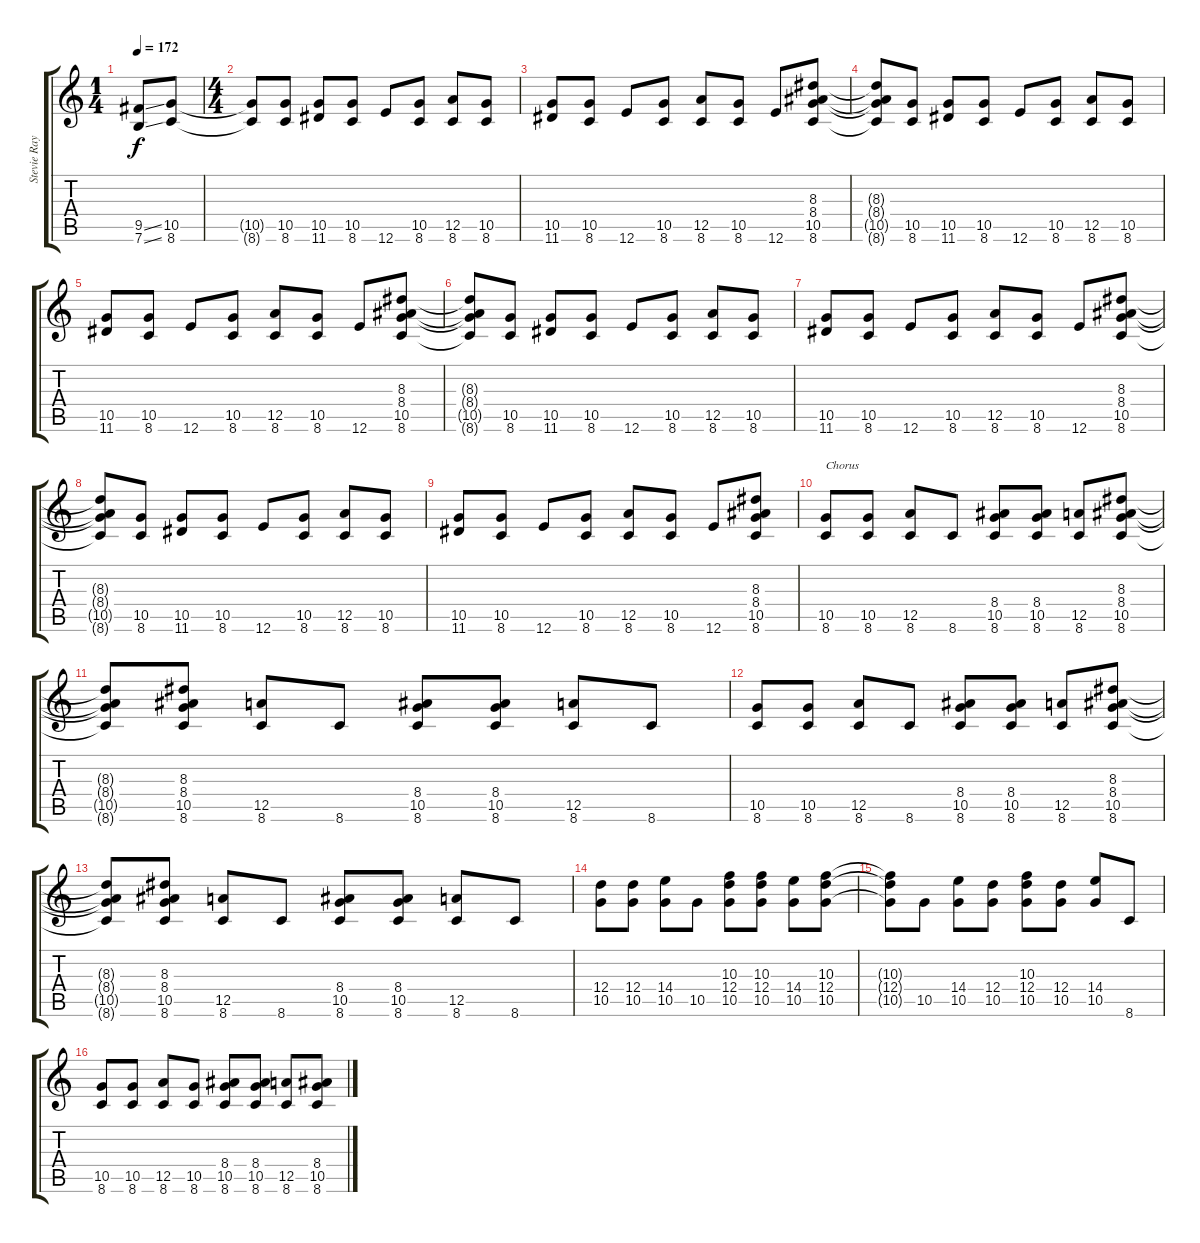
\track ("Stevie Ray" "Stevie Ray") {instrument overdrivenguitar}
\staff {score tabs}
\tuning (E4 B3 G3 D3 A2 E2) {hide}
\ts (1 4)
\tempo 172
\clef g2
\ks c
(9.5{ss} 7.6{ss}).8{dy f instrument overdrivenguitar} (10.5 8.6).8 |
\ts (4 4)
(10.5{t} 8.6{t}).8 (10.5 8.6).8 (10.5 11.6).8 (10.5 8.6).8 12.6.8 (10.5 8.6).8 (12.5 8.6).8 (10.5 8.6).8 |
(10.5 11.6).8 (10.5 8.6).8 12.6.8 (10.5 8.6).8 (12.5 8.6).8 (10.5 8.6).8 12.6.8 (8.3 8.4 10.5 8.6).8 |
(8.3{t} 8.4{t} 10.5{t} 8.6{t}).8 (10.5 8.6).8 (10.5 11.6).8 (10.5 8.6).8 12.6.8 (10.5 8.6).8 (12.5 8.6).8 (10.5 8.6).8 |
(10.5 11.6).8 (10.5 8.6).8 12.6.8 (10.5 8.6).8 (12.5 8.6).8 (10.5 8.6).8 12.6.8 (8.3 8.4 10.5 8.6).8 |
(8.3{t} 8.4{t} 10.5{t} 8.6{t}).8 (10.5 8.6).8 (10.5 11.6).8 (10.5 8.6).8 12.6.8 (10.5 8.6).8 (12.5 8.6).8 (10.5 8.6).8 |
(10.5 11.6).8 (10.5 8.6).8 12.6.8 (10.5 8.6).8 (12.5 8.6).8 (10.5 8.6).8 12.6.8 (8.3 8.4 10.5 8.6).8 |
(8.3{t} 8.4{t} 10.5{t} 8.6{t}).8 (10.5 8.6).8 (10.5 11.6).8 (10.5 8.6).8 12.6.8 (10.5 8.6).8 (12.5 8.6).8 (10.5 8.6).8 |
(10.5 11.6).8 (10.5 8.6).8 12.6.8 (10.5 8.6).8 (12.5 8.6).8 (10.5 8.6).8 12.6.8 (8.3 8.4 10.5 8.6).8 |
(10.5 8.6).8{txt "Chorus"} (10.5 8.6).8 (12.5 8.6).8 8.6.8 (8.4 10.5 8.6).8 (8.4 10.5 8.6).8 (12.5 8.6).8 (8.3 8.4 10.5 8.6).8 |
(8.3{t} 8.4{t} 10.5{t} 8.6{t}).8 (8.3 8.4 10.5 8.6).8 (12.5 8.6).8 8.6.8 (8.4 10.5 8.6).8 (8.4 10.5 8.6).8 (12.5 8.6).8 8.6.8 |
(10.5 8.6).8 (10.5 8.6).8 (12.5 8.6).8 8.6.8 (8.4 10.5 8.6).8 (8.4 10.5 8.6).8 (12.5 8.6).8 (8.3 8.4 10.5 8.6).8 |
(8.3{t} 8.4{t} 10.5{t} 8.6{t}).8 (8.3 8.4 10.5 8.6).8 (12.5 8.6).8 8.6.8 (8.4 10.5 8.6).8 (8.4 10.5 8.6).8 (12.5 8.6).8 8.6.8 |
(12.4 10.5).8 (12.4 10.5).8 (14.4 10.5).8 10.5.8 (10.3 12.4 10.5).8 (10.3 12.4 10.5).8 (14.4 10.5).8 (10.3 12.4 10.5).8 |
(10.3{t} 12.4{t} 10.5{t}).8 10.5.8 (14.4 10.5).8 (12.4 10.5).8 (10.3 12.4 10.5).8 (12.4 10.5).8 (14.4 10.5).8 8.6.8 |
(10.5 8.6).8 (10.5 8.6).8 (12.5 8.6).8 (10.5 8.6).8 (8.4 10.5 8.6).8 (8.4 10.5 8.6).8 (12.5 8.6).8 (8.4 10.5 8.6).8
